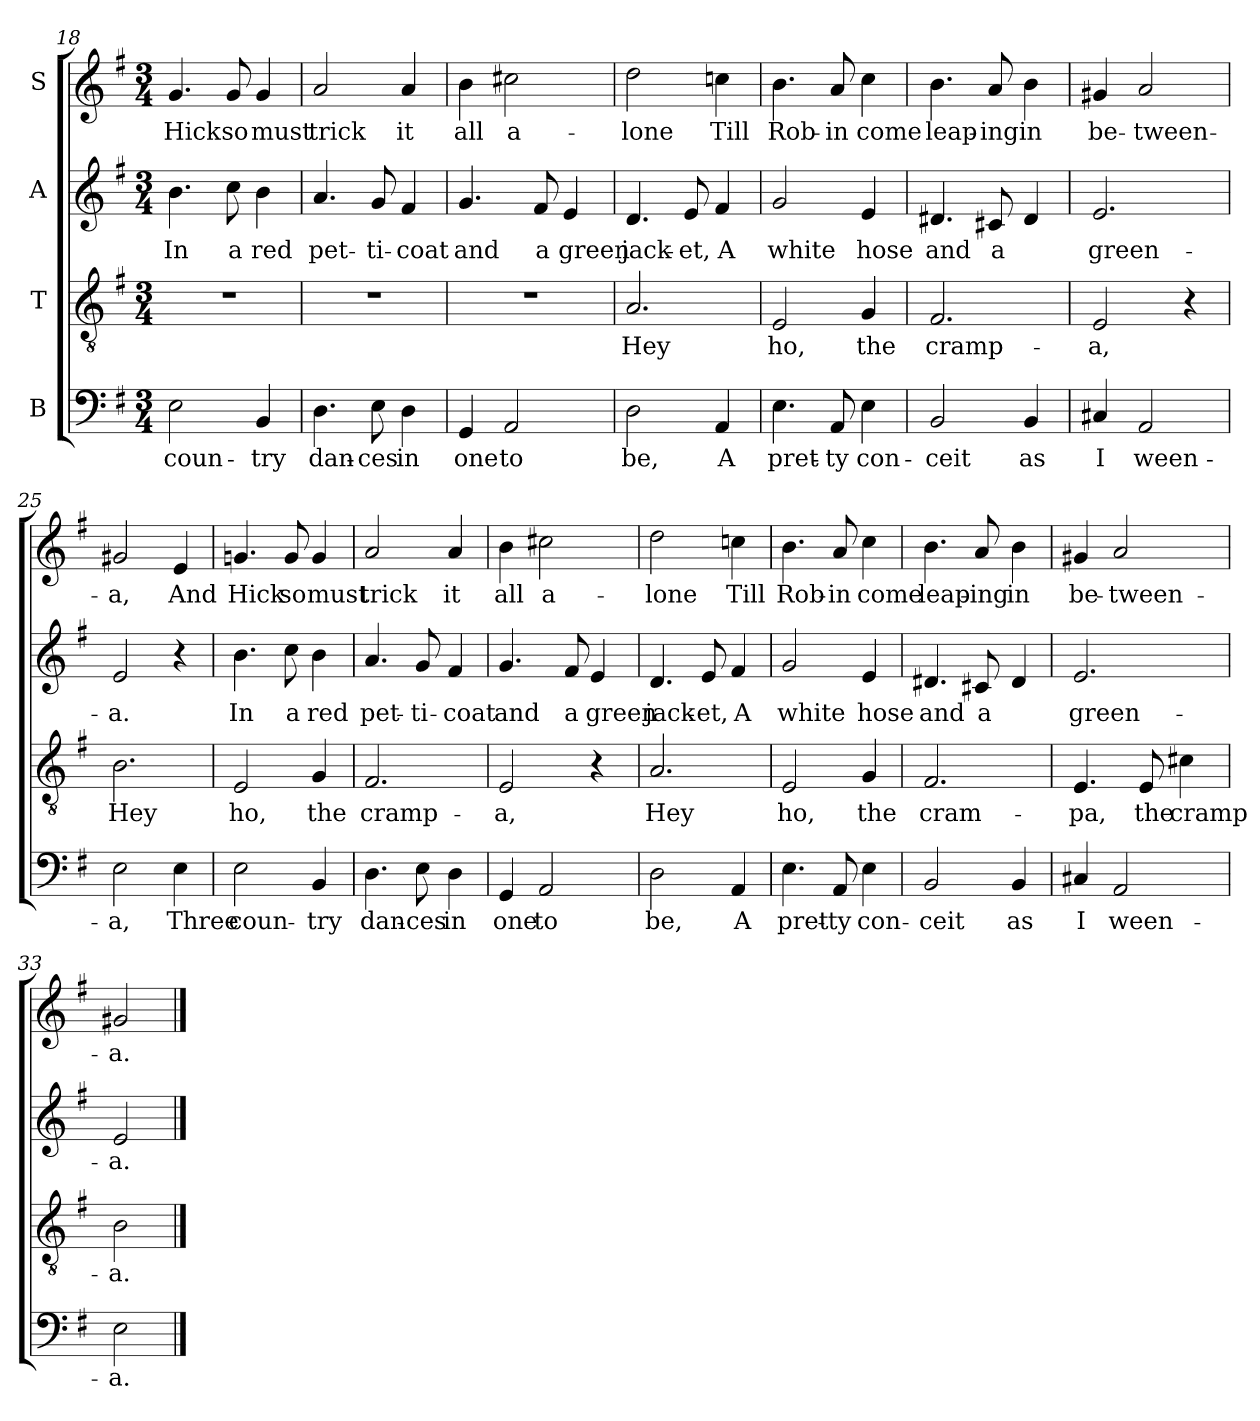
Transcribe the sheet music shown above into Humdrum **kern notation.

**kern	**text	**kern	**text	**kern	**text	**kern	**text
*part4	*part4	*part3	*part3	*part2	*part2	*part1	*part1
*staff4	*staff4	*staff3	*staff3	*staff2	*staff2	*staff1	*staff1
*I"B	*	*I"T	*	*I"A	*	*I"S	*
*clefF4	*	*clefGv2	*	*clefG2	*	*clefG2	*
*k[f#]	*	*k[f#]	*	*k[f#]	*	*k[f#]	*
*G:	*	*G:	*	*G:	*	*G:	*
*M3/4	*	*M3/4	*	*M3/4	*	*M3/4	*
=18	=18	=18	=18	=18	=18	=18	=18
!	!LO:LY:b	!LO:N:vis=1	!	!	!LO:LY:b	!	!LO:LY:b
2E\	coun-	2.r	.	4.b\	In	4.g/	Hick
!	!	!	!	!	!LO:LY:b	!	!LO:LY:b
.	.	.	.	8cc\	a	8g/	so
!	!LO:LY:b	!	!	!	!LO:LY:b	!	!LO:LY:b
4BB/	-try	.	.	4b\	red	4g/	must
=19	=19	=19	=19	=19	=19	=19	=19
!	!LO:LY:b	!LO:N:vis=1	!	!	!LO:LY:b	!	!LO:LY:b
4.D\	dan-	2.r	.	4.a/	pet-	2a/	trick
!	!LO:LY:b	!	!	!	!LO:LY:b	!	!
8E\	-ces	.	.	8g/	-ti-	.	.
!	!LO:LY:b	!	!	!	!LO:LY:b	!	!LO:LY:b
4D\	in	.	.	4f#/	-coat	4a/	it
=20	=20	=20	=20	=20	=20	=20	=20
!	!LO:LY:b	!LO:N:vis=1	!	!	!LO:LY:b	!	!LO:LY:b
4GG/	one	2.r	.	4.g/	and	4b\	all
!	!LO:LY:b	!	!	!	!	!	!LO:LY:b
2AA/	to	.	.	.	.	2cc#X\	a-
!	!	!	!	!	!LO:LY:b	!	!
.	.	.	.	8f#/	a	.	.
!	!	!	!	!	!LO:LY:b	!	!
.	.	.	.	4e/	green	.	.
!!LO:LB:g=z
=21	=21	=21	=21	=21	=21	=21	=21
!	!LO:LY:b	!	!LO:LY:b	!	!LO:LY:b	!	!LO:LY:b
2D\	be,	2.A/	Hey	4.d/	jack-	2dd\	-lone
!	!	!	!	!	!LO:LY:b	!	!
.	.	.	.	8e/	-et,	.	.
!	!LO:LY:b	!	!	!	!LO:LY:b	!	!LO:LY:b
4AA/	A	.	.	4f#/	A	4ccn\	Till
=22	=22	=22	=22	=22	=22	=22	=22
!	!LO:LY:b	!	!LO:LY:b	!	!LO:LY:b	!	!LO:LY:b
4.E\	pret-	2E/	ho,	2g/	white	4.b\	Rob-
!	!LO:LY:b	!	!	!	!	!	!LO:LY:b
8AA/	-ty	.	.	.	.	8a/	-in
!	!LO:LY:b	!	!LO:LY:b	!	!LO:LY:b	!	!LO:LY:b
4E\	con-	4G/	the	4e/	hose	4cc\	come
=23	=23	=23	=23	=23	=23	=23	=23
!	!LO:LY:b	!	!LO:LY:b	!	!LO:LY:b	!	!LO:LY:b
2BB/	-ceit	2.F#/	cramp-	4.d#X/	and	4.b\	leap-
!	!	!	!	!	!LO:LY:b	!	!LO:LY:b
.	.	.	.	8c#X/	a	8a/	-ing
!	!LO:LY:b	!	!	!	!	!	!LO:LY:b
4BB/	as	.	.	4d#/	.	4b\	in
=24	=24	=24	=24	=24	=24	=24	=24
!	!LO:LY:b	!	!LO:LY:b	!	!LO:LY:b	!	!LO:LY:b
4C#X/	I	2E/	-a,	2.e/	green-	4g#X/	be-
!	!LO:LY:b	!	!	!	!	!	!LO:LY:b
2AA/	ween-	.	.	.	.	2a/	-tween-
.	.	4r	.	.	.	.	.
=25	=25	=25	=25	=25	=25	=25	=25
!	!LO:LY:b	!	!LO:LY:b	!	!LO:LY:b	!	!LO:LY:b
2E\	-a,	2.B\	Hey	2e/	-a.	2g#X/	-a,
!	!LO:LY:b	!	!	!	!	!	!LO:LY:b
4E\	Three	.	.	4r	.	4e/	And
=26	=26	=26	=26	=26	=26	=26	=26
!	!LO:LY:b	!	!LO:LY:b	!	!LO:LY:b	!	!LO:LY:b
2E\	coun-	2E/	ho,	4.b\	In	4.gn/	Hick
!	!	!	!	!	!LO:LY:b	!	!LO:LY:b
.	.	.	.	8cc\	a	8g/	so
!	!LO:LY:b	!	!LO:LY:b	!	!LO:LY:b	!	!LO:LY:b
4BB/	-try	4G/	the	4b\	red	4g/	must
=27	=27	=27	=27	=27	=27	=27	=27
!	!LO:LY:b	!	!LO:LY:b	!	!LO:LY:b	!	!LO:LY:b
4.D\	dan-	2.F#/	cramp-	4.a/	pet-	2a/	trick
!	!LO:LY:b	!	!	!	!LO:LY:b	!	!
8E\	-ces	.	.	8g/	-ti-	.	.
!	!LO:LY:b	!	!	!	!LO:LY:b	!	!LO:LY:b
4D\	in	.	.	4f#/	-coat	4a/	it
!!LO:LB:g=z
=28	=28	=28	=28	=28	=28	=28	=28
!	!LO:LY:b	!	!LO:LY:b	!	!LO:LY:b	!	!LO:LY:b
4GG/	one	2E/	-a,	4.g/	and	4b\	all
!	!LO:LY:b	!	!	!	!	!	!LO:LY:b
2AA/	to	.	.	.	.	2cc#X\	a-
!	!	!	!	!	!LO:LY:b	!	!
.	.	.	.	8f#/	a	.	.
!	!	!	!	!	!LO:LY:b	!	!
.	.	4r	.	4e/	green	.	.
=29	=29	=29	=29	=29	=29	=29	=29
!	!LO:LY:b	!	!LO:LY:b	!	!LO:LY:b	!	!LO:LY:b
2D\	be,	2.A/	Hey	4.d/	jack-	2dd\	-lone
!	!	!	!	!	!LO:LY:b	!	!
.	.	.	.	8e/	-et,	.	.
!	!LO:LY:b	!	!	!	!LO:LY:b	!	!LO:LY:b
4AA/	A	.	.	4f#/	A	4ccn\	Till
=30	=30	=30	=30	=30	=30	=30	=30
!	!LO:LY:b	!	!LO:LY:b	!	!LO:LY:b	!	!LO:LY:b
4.E\	pret-	2E/	ho,	2g/	white	4.b\	Rob-
!	!LO:LY:b	!	!	!	!	!	!LO:LY:b
8AA/	-ty	.	.	.	.	8a/	-in
!	!LO:LY:b	!	!LO:LY:b	!	!LO:LY:b	!	!LO:LY:b
4E\	con-	4G/	the	4e/	hose	4cc\	come
=31	=31	=31	=31	=31	=31	=31	=31
!	!LO:LY:b	!	!LO:LY:b	!	!LO:LY:b	!	!LO:LY:b
2BB/	-ceit	2.F#/	cram-	4.d#X/	and	4.b\	leap-
!	!	!	!	!	!LO:LY:b	!	!LO:LY:b
.	.	.	.	8c#X/	a	8a/	-ing
!	!LO:LY:b	!	!	!	!	!	!LO:LY:b
4BB/	as	.	.	4d#/	.	4b\	in
=32	=32	=32	=32	=32	=32	=32	=32
!	!LO:LY:b	!	!LO:LY:b	!	!LO:LY:b	!	!LO:LY:b
4C#X/	I	4.E/	-pa,	2.e/	green-	4g#X/	be-
!	!LO:LY:b	!	!	!	!	!	!LO:LY:b
2AA/	ween-	.	.	.	.	2a/	-tween-
!	!	!	!LO:LY:b	!	!	!	!
.	.	8E/	the	.	.	.	.
!	!	!	!LO:LY:b	!	!	!	!
.	.	4c#X\	cramp-	.	.	.	.
=33	=33	=33	=33	=33	=33	=33	=33
!	!LO:LY:b	!	!LO:LY:b	!	!LO:LY:b	!	!LO:LY:b
2E\	-a.	2B\	-a.	2e/	-a.	2g#X/	-a.
==	==	==	==	==	==	==	==
*-	*-	*-	*-	*-	*-	*-	*-
